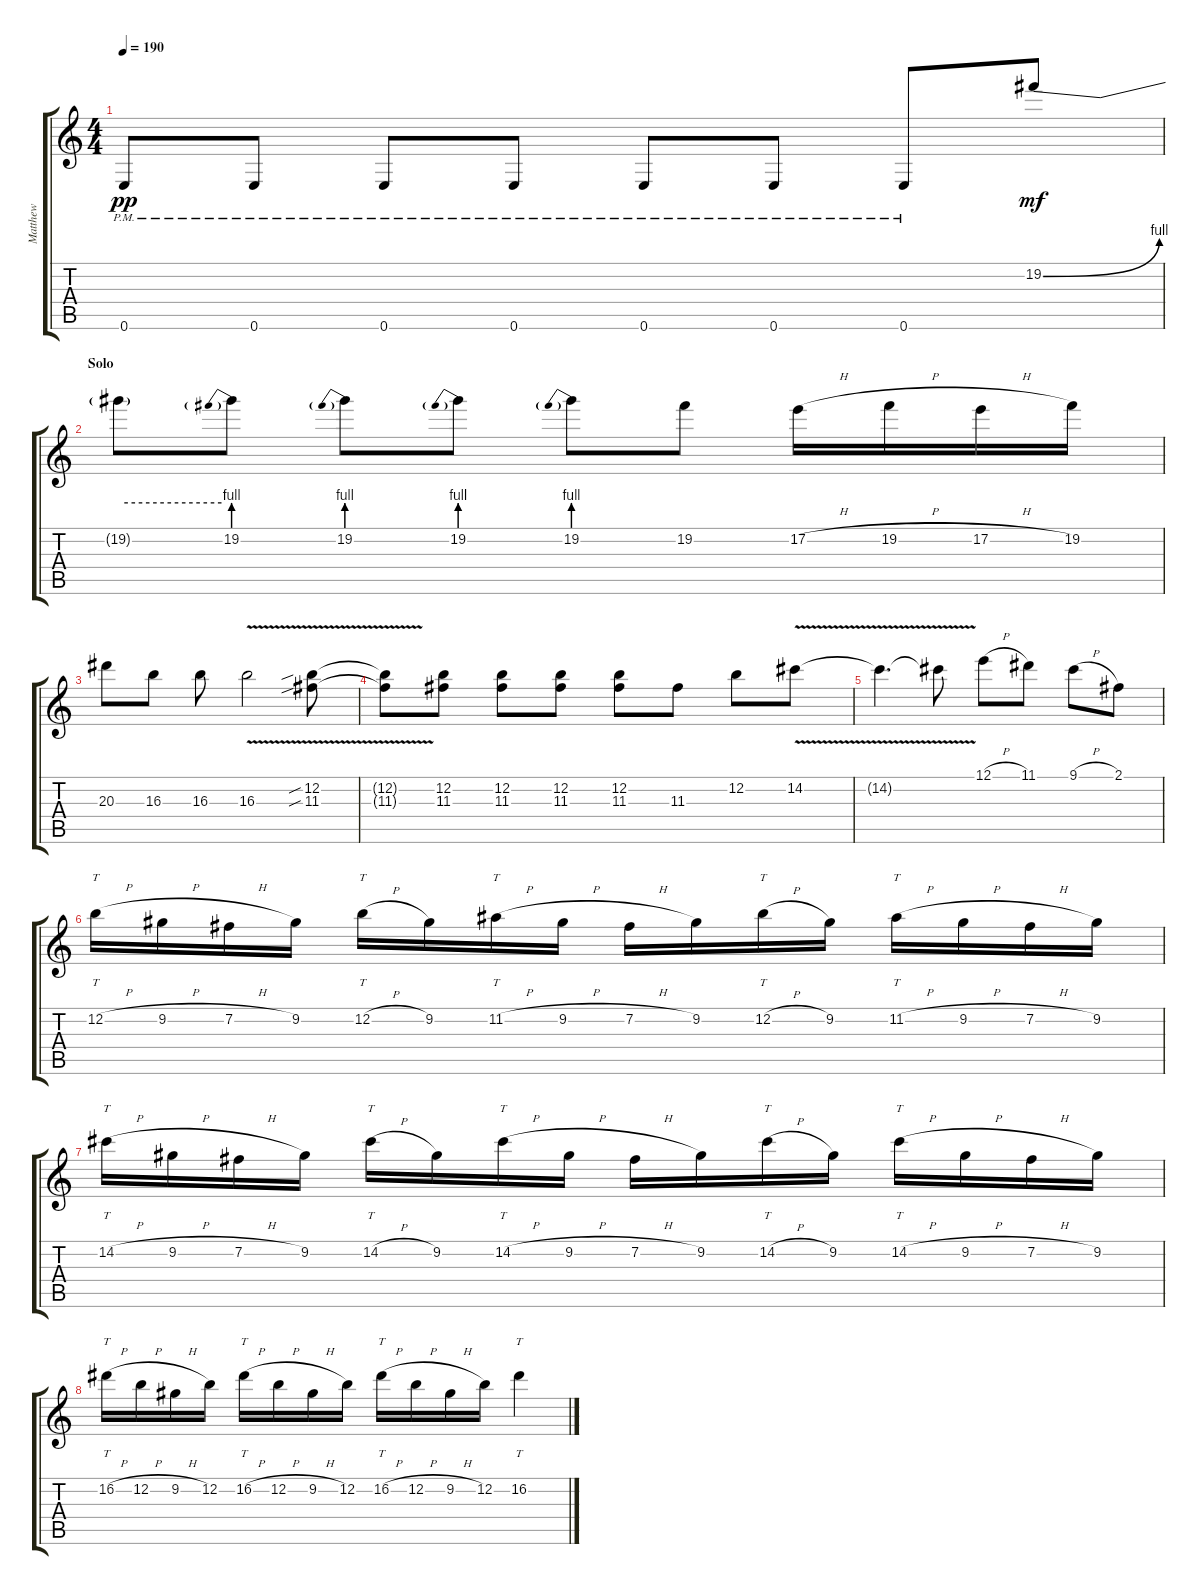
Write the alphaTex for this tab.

\track ("Matthew" "Matthew") {instrument distortionguitar}
\staff {score tabs}
\tuning (E4 B3 G3 D3 A2 E2) {hide}
\ts (4 4)
\tempo 190
\clef g2
\ks c
0.6{pm t}.8{dy pp} 0.6{pm}.8 0.6{pm}.8 0.6{pm}.8 0.6{pm}.8 0.6{pm}.8 0.6{pm}.8 19.2{be (bend 0 0 60 4)}.8{dy mf} |
\section ("" "Solo")
19.2{be (hold 0 4 60 4) t}.8 19.2{be (prebend 0 4 60 4)}.8 19.2{be (prebend 0 4 60 4)}.8 19.2{be (prebend 0 4 60 4)}.8 19.2{be (prebend 0 4 60 4)}.8 19.2.8 17.2{h}.16 19.2{h}.16 17.2{h}.16 19.2.16 |
20.3.8 16.3.8 16.3.8 16.3{v}.2 (12.2{v sib} 11.3{v sib}).8 |
(12.2{v t} 11.3{v t}).8 (12.2 11.3).8 (12.2 11.3).8 (12.2 11.3).8 (12.2 11.3).8 11.3.8 12.2.8 14.2{v}.8 |
14.2{v t}.4{d} 14.2{v t}.8 12.1{h}.8 11.1.8 9.1{h}.8 2.1.8 |
12.2{h}.16{tt} 9.2{h}.16 7.2{h}.16 9.2.16 12.2{h}.16{tt} 9.2.16 11.2{h}.16{tt} 9.2{h}.16 7.2{h}.16 9.2.16 12.2{h}.16{tt} 9.2.16 11.2{h}.16{tt} 9.2{h}.16 7.2{h}.16 9.2.16 |
14.2{h}.16{tt} 9.2{h}.16 7.2{h}.16 9.2.16 14.2{h}.16{tt} 9.2.16 14.2{h}.16{tt} 9.2{h}.16 7.2{h}.16 9.2.16 14.2{h}.16{tt} 9.2.16 14.2{h}.16{tt} 9.2{h}.16 7.2{h}.16 9.2.16 |
16.2{h}.16{tt} 12.2{h}.16 9.2{h}.16 12.2.16 16.2{h}.16{tt} 12.2{h}.16 9.2{h}.16 12.2.16 16.2{h}.16{tt} 12.2{h}.16 9.2{h}.16 12.2.16 16.2.4{tt}
